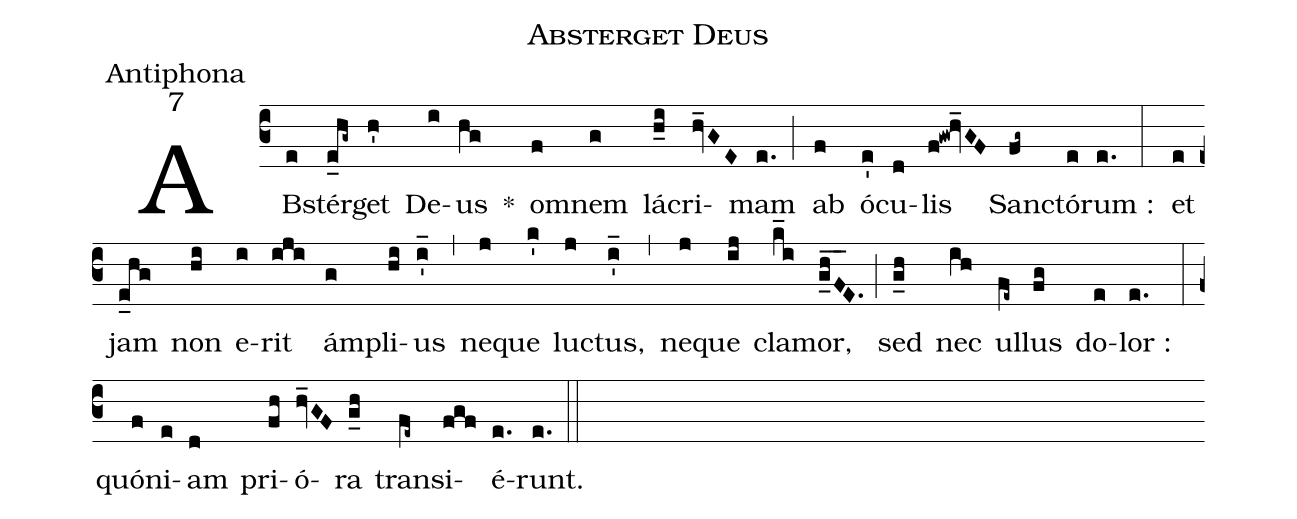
name:Absterget Deus;
office-part:Antiphona;
mode:7;
%%
(c3) AB(e)stér(e_hg~)get(h') De(i)us(hg) *() o(f)mnem(g) lá(h_i)cri(hv_GE)mam(e.) (;)
ab(f) ó(e')cu(d)lis(f!gw!hv_GF) San(fg~)ctó(e)rum~:(e.) (:)
et(e) jam(e_hg) non(hi) e(i)rit(iji) ám(g)pli(hi)us(i'_) (,)
ne(j)que(k') lu(j)ctus,(i'_) (,) ne(j)que(ij) cla(k_i)mor,(ghF___E.) (;)
sed(g_h) nec(ih) ul(fe~)lus(fg) do(e)lor~:(e.) (:)
quó(f)ni(e)am(d) pri(fh)ó(hv_GF)ra(g_h) tran(fe~)si(fgf)é(e.)runt.(e.) (::)
